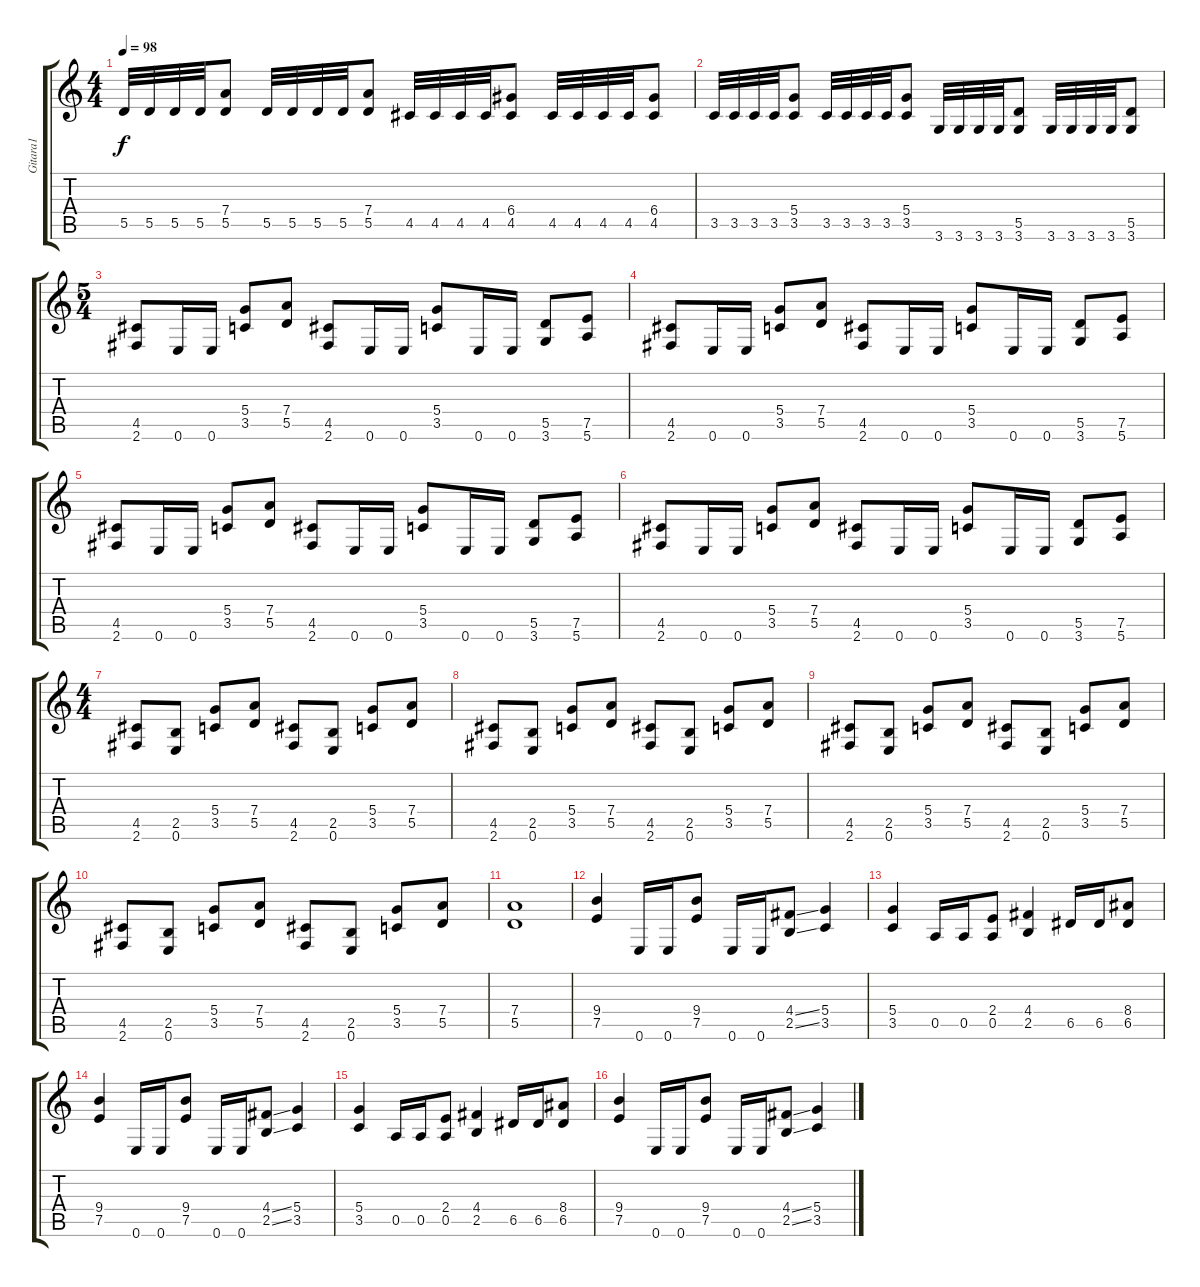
\track ("Gitara1" "Gitara1") {instrument distortionguitar}
\staff {score tabs}
\tuning (E4 B3 G3 D3 A2 E2) {hide}
\ts (4 4)
\tempo 98
\clef g2
\ks c
5.5.32{dy f} 5.5.32 5.5.32 5.5.32 (7.4 5.5).8 5.5.32 5.5.32 5.5.32 5.5.32 (7.4 5.5).8 4.5.32 4.5.32 4.5.32 4.5.32 (6.4 4.5).8 4.5.32 4.5.32 4.5.32 4.5.32 (6.4 4.5).8 |
3.5.32 3.5.32 3.5.32 3.5.32 (5.4 3.5).8 3.5.32 3.5.32 3.5.32 3.5.32 (5.4 3.5).8 3.6.32 3.6.32 3.6.32 3.6.32 (5.5 3.6).8 3.6.32 3.6.32 3.6.32 3.6.32 (5.5 3.6).8 |
\ts (5 4)
(4.5 2.6).8 0.6.16 0.6.16 (5.4 3.5).8 (7.4 5.5).8 (4.5 2.6).8 0.6.16 0.6.16 (5.4 3.5).8 0.6.16 0.6.16 (5.5 3.6).8 (7.5 5.6).8 |
(4.5 2.6).8 0.6.16 0.6.16 (5.4 3.5).8 (7.4 5.5).8 (4.5 2.6).8 0.6.16 0.6.16 (5.4 3.5).8 0.6.16 0.6.16 (5.5 3.6).8 (7.5 5.6).8 |
(4.5 2.6).8 0.6.16 0.6.16 (5.4 3.5).8 (7.4 5.5).8 (4.5 2.6).8 0.6.16 0.6.16 (5.4 3.5).8 0.6.16 0.6.16 (5.5 3.6).8 (7.5 5.6).8 |
(4.5 2.6).8 0.6.16 0.6.16 (5.4 3.5).8 (7.4 5.5).8 (4.5 2.6).8 0.6.16 0.6.16 (5.4 3.5).8 0.6.16 0.6.16 (5.5 3.6).8 (7.5 5.6).8 |
\ts (4 4)
(4.5 2.6).8 (2.5 0.6).8 (5.4 3.5).8 (7.4 5.5).8 (4.5 2.6).8 (2.5 0.6).8 (5.4 3.5).8 (7.4 5.5).8 |
(4.5 2.6).8 (2.5 0.6).8 (5.4 3.5).8 (7.4 5.5).8 (4.5 2.6).8 (2.5 0.6).8 (5.4 3.5).8 (7.4 5.5).8 |
(4.5 2.6).8 (2.5 0.6).8 (5.4 3.5).8 (7.4 5.5).8 (4.5 2.6).8 (2.5 0.6).8 (5.4 3.5).8 (7.4 5.5).8 |
(4.5 2.6).8 (2.5 0.6).8 (5.4 3.5).8 (7.4 5.5).8 (4.5 2.6).8 (2.5 0.6).8 (5.4 3.5).8 (7.4 5.5).8 |
(7.4 5.5).1 |
(9.4 7.5).4 0.6.16 0.6.16 (9.4 7.5).8 0.6.16 0.6.16 (4.4{ss} 2.5{ss}).8 (5.4 3.5).4 |
(5.4 3.5).4 0.5.16 0.5.16 (2.4 0.5).8 (4.4 2.5).4 6.5.16 6.5.16 (8.4 6.5).8 |
(9.4 7.5).4 0.6.16 0.6.16 (9.4 7.5).8 0.6.16 0.6.16 (4.4{ss} 2.5{ss}).8 (5.4 3.5).4 |
(5.4 3.5).4 0.5.16 0.5.16 (2.4 0.5).8 (4.4 2.5).4 6.5.16 6.5.16 (8.4 6.5).8 |
(9.4 7.5).4 0.6.16 0.6.16 (9.4 7.5).8 0.6.16 0.6.16 (4.4{ss} 2.5{ss}).8 (5.4 3.5).4
